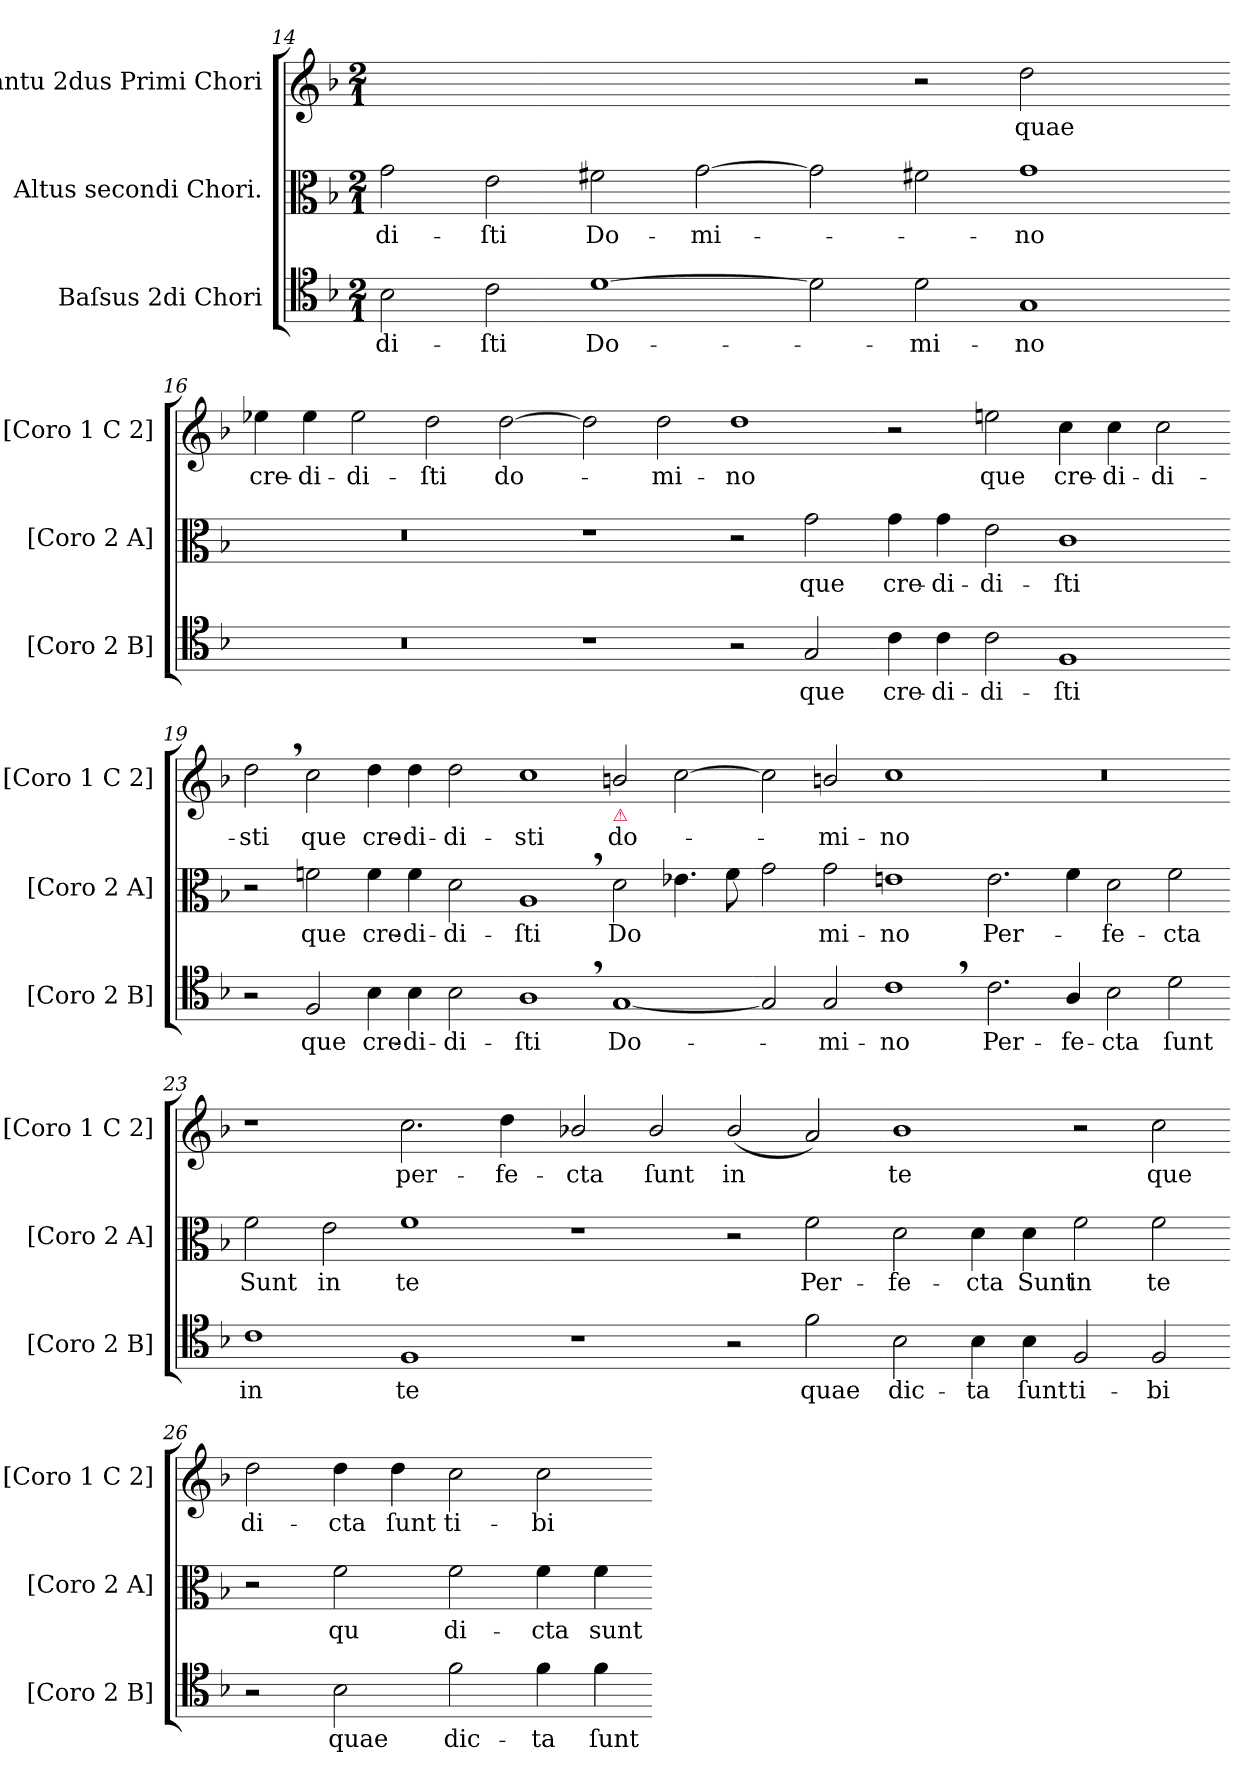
**kern	**text	**kern	**text	**kern	**text
*part3	*part3	*part2	*part2	*part1	*part1
*staff3	*staff3	*staff2	*staff2	*staff1	*staff1
*I"Baſsus 2di Chori	*	*I"Altus secondi Chori.	*	*I"Cantu 2dus Primi Chori	*
*I'[Coro 2 B]	*	*I'[Coro 2 A]	*	*I'[Coro 1 C 2]	*
*clefC4	*	*clefC3	*	*clefG2	*
*k[b-]	*	*k[b-]	*	*k[b-]	*
*F:	*	*F:	*	*F:	*
*M2/1	*	*M2/1	*	*M2/1	*
=14	=14	=14	=14	=14	=14
2B-\	-di-	2g\	-di-	0ryy	.
2c\	-ſti	2e\	ſti	.	.
[1d	Do-	2f#X\	Do-	.	.
.	.	[2g\	-mi-	.	.
=15-	=15-	=15-	=15-	=15-	=15-
2d]	.	2g\]	.	2ryy	.
2d\	-mi-	2f#X\	.	2r	.
1G	-no	1g	-no	2dd\	quae
.	.	.	.	2ryy	.
=16-	=16-	=16-	=16-	=16-	=16-
0r	.	0r	.	4ee-X\	cre-
.	.	.	.	4ee-\	-di-
.	.	.	.	2ee-\	-di-
.	.	.	.	2dd\	-ſti
.	.	.	.	[2dd\	do-
=17-	=17-	=17-	=17-	=17-	=17-
1r	.	1r	.	2dd\]	.
.	.	.	.	2dd\	mi-
2r	.	2r	.	1dd	-no
2G/	que	2g\	que	.	.
=18-	=18-	=18-	=18-	=18-	=18-
4c\	cre-	4g\	cre-	2r	.
4c\	-di-	4g\	-di-	.	.
2c\	-di-	2e\	-di-	2een\	que
1F	-ſti	1c	-ſti	4cc\	cre-
.	.	.	.	4cc\	-di-
.	.	.	.	2cc\	-di-
=19-	=19-	=19-	=19-	=19-	=19-
2r	.	2r	.	2dd,>\	-sti
!	!LO:LY:i	!	!LO:LY:i	!	!LO:LY:i
2F/	que	2fn\	que	2cc\	que
!	!LO:LY:i	!	!LO:LY:i	!	!LO:LY:i
4B-\	cre-	4f\	cre-	4dd\	cre-
!	!LO:LY:i	!	!LO:LY:i	!	!LO:LY:i
4B-\	-di-	4f\	-di-	4dd\	-di-
!	!LO:LY:i	!	!LO:LY:i	!	!LO:LY:i
2B-\	-di-	2d\	-di-	2dd\	-di-
=20-	=20-	=20-	=20-	=20-	=20-
!	!LO:LY:i	!	!LO:LY:i	!	!LO:LY:i
1A,>	-ſti	1A,>	-ſti	1cc	-sti
!	!	!	!	!LO:TX:b:color=crimson:t=⚠	!
[1G	Do-	2d\	Do	2bn/	do-
.	.	4.e-X\	.	[2cc\	.
.	.	8f\	.	.	.
=21-	=21-	=21-	=21-	=21-	=21-
2G]	.	2g\	.	2cc\]	.
2G/	-mi-	2g\	mi-	2bn/	-mi-
1c,>	-no	1en	-no	1cc	-no
=22-	=22-	=22-	=22-	=22-	=22-
2.c\	Per-	2.e\	Per-	0r	.
4A/	-fe-	4f\	.	.	.
2B-\	-cta	2d\	-fe-	.	.
2d\	ſunt	2f\	-cta	.	.
=23-	=23-	=23-	=23-	=23-	=23-
1c	in	2f\	Sunt	1r	.
.	.	2e\	in	.	.
1F	te	1f	te	2.cc\	per-
.	.	.	.	4dd\	-fe-
=24-	=24-	=24-	=24-	=24-	=24-
1r	.	1r	.	2b-X/	-cta
.	.	.	.	2b-/	ſunt
2r	.	2r	.	(<2b-/	in
2f\	quae	2f\	Per-	2a/)	.
=25-	=25-	=25-	=25-	=25-	=25-
2B-\	dic-	2d\	-fe-	1b-	te
4B-\	-ta	4d\	-cta	.	.
4B-\	ſunt	4d\	Sunt	.	.
2F/	ti-	2f\	in	2r	.
2F/	-bi	2f\	te	2cc\	que
=26-	=26-	=26-	=26-	=26-	=26-
2r	.	2r	.	2dd\	di-
!	!LO:LY:i	!	!	!	!
2B-\	quae	2f\	qu	4dd\	-cta
.	.	.	.	4dd\	ſunt
!	!LO:LY:i	!	!	!	!
2f\	dic-	2f\	di-	2cc\	ti-
!	!LO:LY:i	!	!	!	!
4f\	-ta	4f\	-cta	2cc\	-bi
!	!LO:LY:i	!	!	!	!
4f\	ſunt	4f\	sunt	.	.
=-	=-	=-	=-	=-	=-
*-	*-	*-	*-	*-	*-
